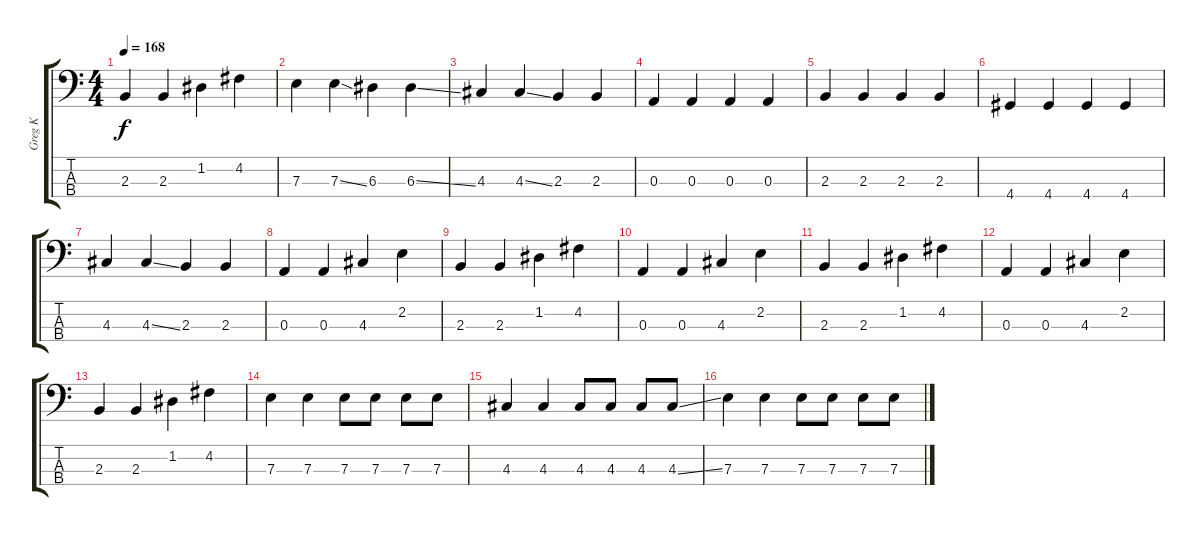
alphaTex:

\track ("Greg K" "Greg K") {instrument electricbasspick}
\staff {score tabs}
\tuning (G2 D2 A1 E1) {hide}
\ts (4 4)
\tempo 168
\clef f4
\ks c
2.3.4{dy f} 2.3.4 1.2.4 4.2.4 |
7.3.4 7.3{ss}.4 6.3.4 6.3{ss}.4 |
4.3.4 4.3{ss}.4 2.3.4 2.3.4 |
0.3.4 0.3.4 0.3.4 0.3.4 |
2.3.4 2.3.4 2.3.4 2.3.4 |
4.4.4 4.4.4 4.4.4 4.4.4 |
4.3.4 4.3{ss}.4 2.3.4 2.3.4 |
0.3.4 0.3.4 4.3.4 2.2.4 |
2.3.4 2.3.4 1.2.4 4.2.4 |
0.3.4 0.3.4 4.3.4 2.2.4 |
2.3.4 2.3.4 1.2.4 4.2.4 |
0.3.4 0.3.4 4.3.4 2.2.4 |
2.3.4 2.3.4 1.2.4 4.2.4 |
7.3.4 7.3.4 7.3.8 7.3.8 7.3.8 7.3.8 |
4.3.4 4.3.4 4.3.8 4.3.8 4.3.8 4.3{ss}.8 |
7.3.4 7.3.4 7.3.8 7.3.8 7.3.8 7.3.8
